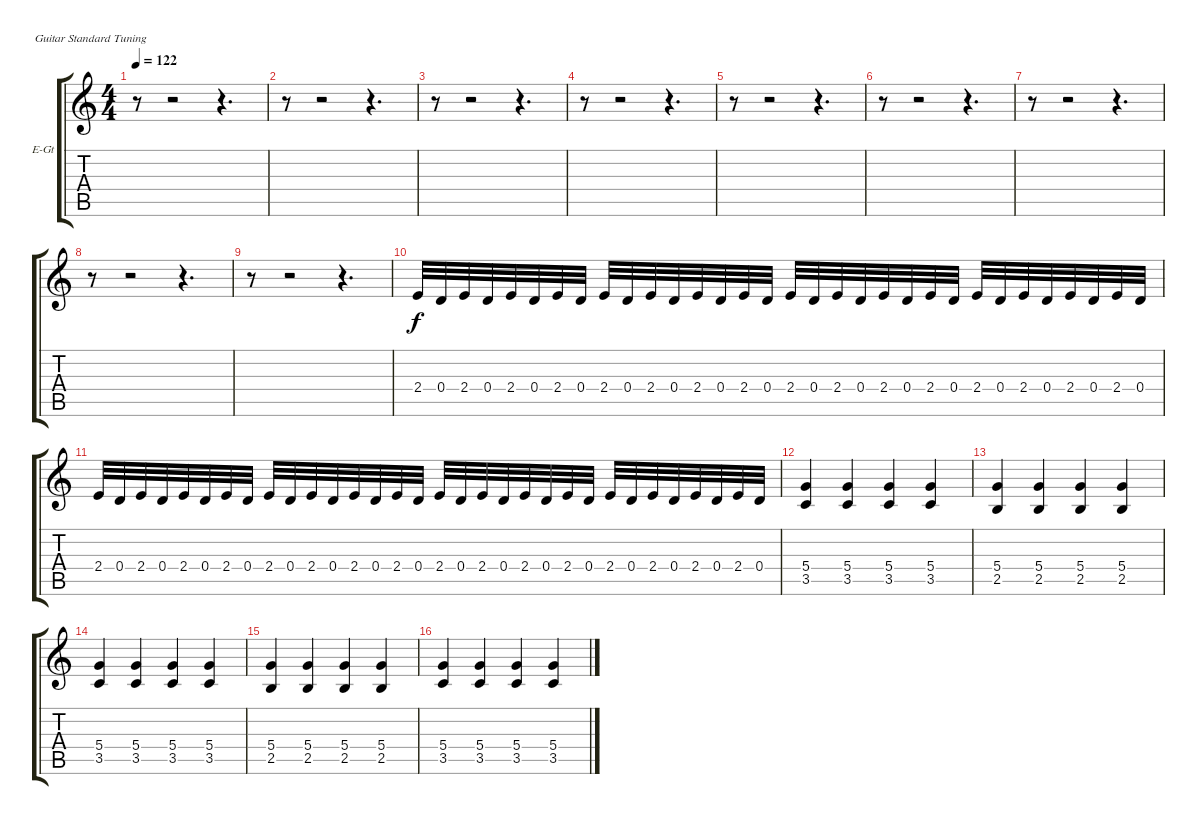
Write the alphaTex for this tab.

\bracketExtendMode groupsimilarinstruments
\firstSystemTrackNameOrientation horizontal
\otherSystemsTrackNameOrientation horizontal
\track ("Gitara" "E-Gt") {instrument distortionguitar}
\staff {score tabs}
\tuning (E4 B3 G3 D3 A2 E2)
\ts (4 4)
\tempo 122
\clef g2
\ks c
r.8{dy f} r.2 r.4{d} |
r.8 r.2 r.4{d} |
r.8 r.2 r.4{d} |
r.8 r.2 r.4{d} |
r.8 r.2 r.4{d} |
r.8 r.2 r.4{d} |
r.8 r.2 r.4{d} |
r.8 r.2 r.4{d} |
r.8 r.2 r.4{d} |
2.4.32 0.4.32 2.4.32 0.4.32 2.4.32 0.4.32 2.4.32 0.4.32 2.4.32 0.4.32 2.4.32 0.4.32 2.4.32 0.4.32 2.4.32 0.4.32 2.4.32 0.4.32 2.4.32 0.4.32 2.4.32 0.4.32 2.4.32 0.4.32 2.4.32 0.4.32 2.4.32 0.4.32 2.4.32 0.4.32 2.4.32 0.4.32 |
2.4.32 0.4.32 2.4.32 0.4.32 2.4.32 0.4.32 2.4.32 0.4.32 2.4.32 0.4.32 2.4.32 0.4.32 2.4.32 0.4.32 2.4.32 0.4.32 2.4.32 0.4.32 2.4.32 0.4.32 2.4.32 0.4.32 2.4.32 0.4.32 2.4.32 0.4.32 2.4.32 0.4.32 2.4.32 0.4.32 2.4.32 0.4.32 |
(5.4 3.5).4 (5.4 3.5).4 (5.4 3.5).4 (5.4 3.5).4 |
(5.4 2.5).4 (5.4 2.5).4 (5.4 2.5).4 (5.4 2.5).4 |
(5.4 3.5).4 (5.4 3.5).4 (5.4 3.5).4 (5.4 3.5).4 |
(5.4 2.5).4 (5.4 2.5).4 (5.4 2.5).4 (5.4 2.5).4 |
(5.4 3.5).4 (5.4 3.5).4 (5.4 3.5).4 (5.4 3.5).4
